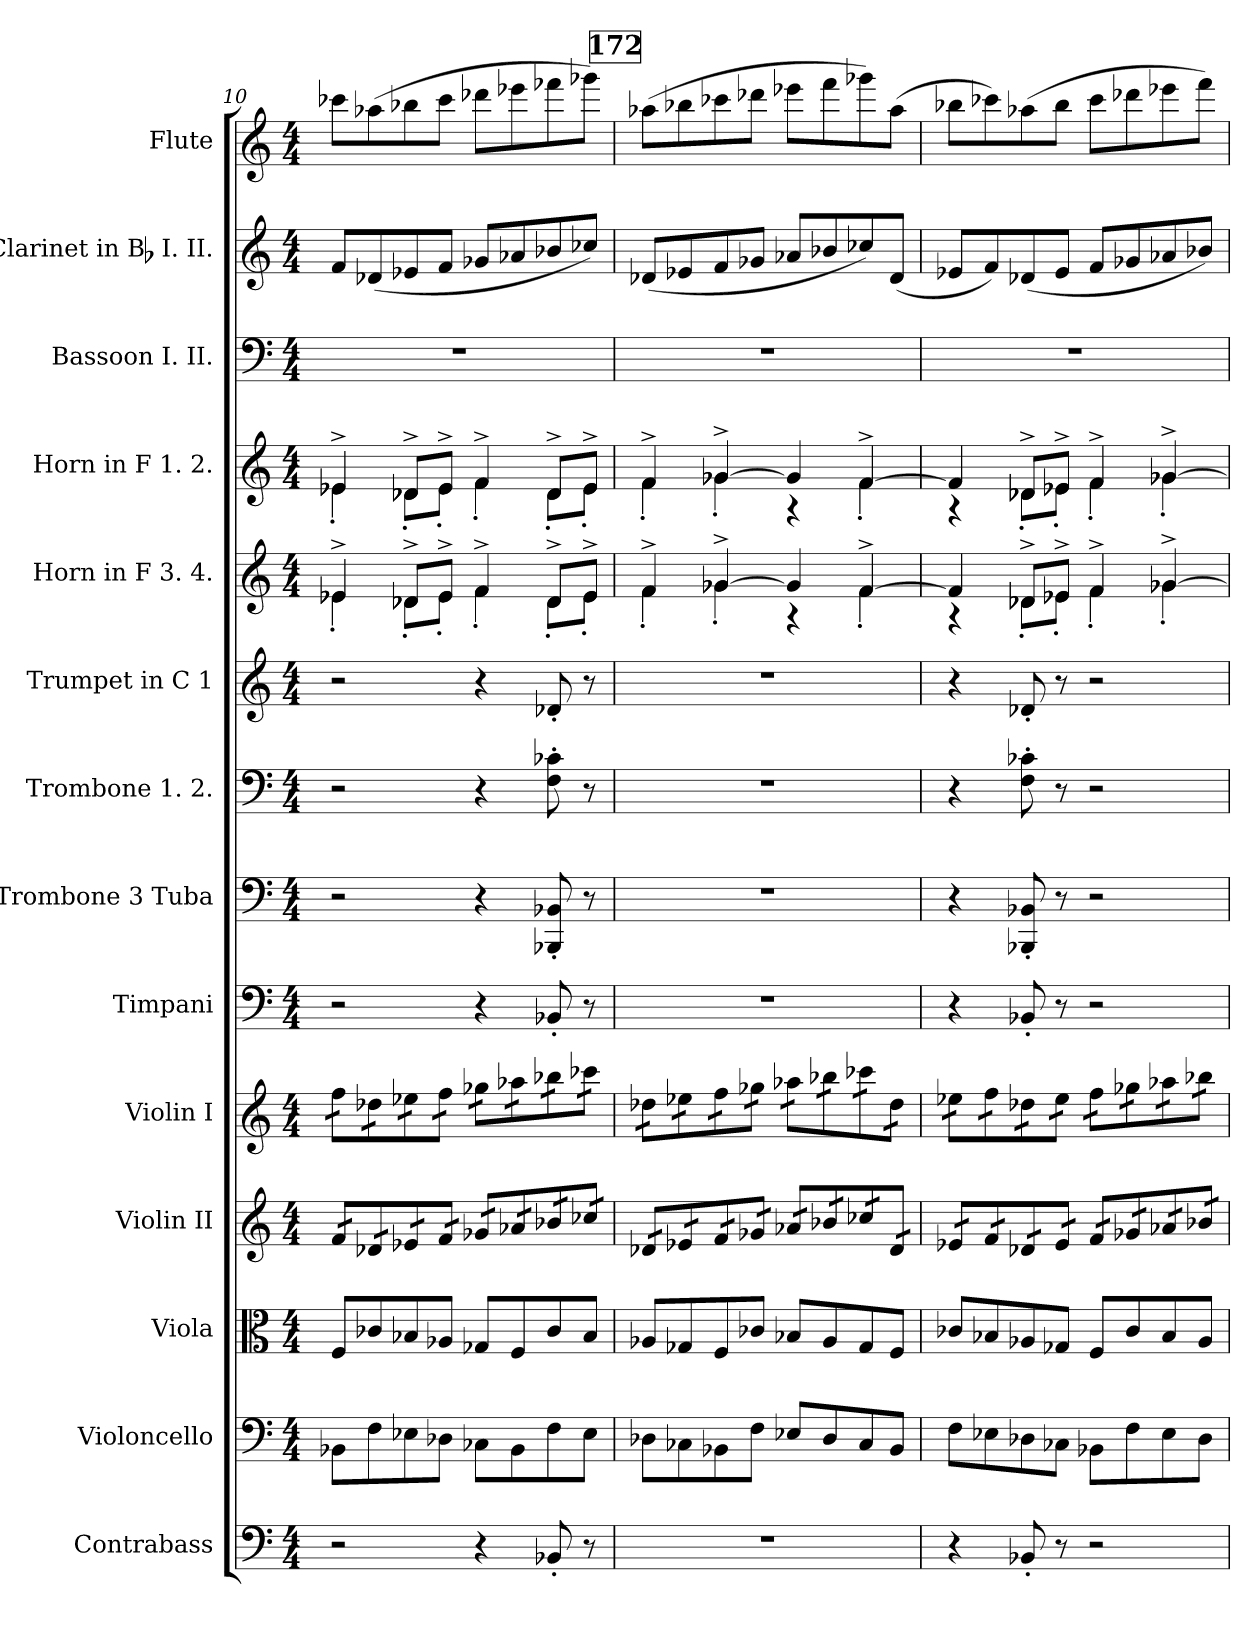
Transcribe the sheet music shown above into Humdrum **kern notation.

**kern	**kern	**kern	**kern	**kern	**kern	**kern	**kern	**kern	**kern	**kern	**kern	**kern	**kern
*part14	*part13	*part12	*part11	*part10	*part9	*part8	*part7	*part6	*part5	*part4	*part3	*part2	*part1
*staff14	*staff13	*staff12	*staff11	*staff10	*staff9	*staff8	*staff7	*staff6	*staff5	*staff4	*staff3	*staff2	*staff1
*I"Contrabass	*I"Violoncello	*I"Viola	*I"Violin II	*I"Violin I	*I"Timpani	*I"Trombone 3 Tuba	*I"Trombone 1. 2.	*I"Trumpet in C 1	*I"Horn in F 3. 4.	*I"Horn in F 1. 2.	*I"Bassoon I. II.	*I"Clarinet in Bb I. II.	*I"Flute
*I'Cb.	*I'Vc.	*I'Vla.	*I'Vln. II	*I'Vln. I	*I'Timp.	*	*	*	*	*	*I'Bsn.	*I'Cl.	*I'Fl.
*clefF4	*clefF4	*clefC3	*clefG2	*clefG2	*clefF4	*clefF4	*clefF4	*clefG2	*clefG2	*clefG2	*clefF4	*clefG2	*clefG2
*ITrd7c12	*	*	*	*	*	*	*	*	*	*	*	*	*
*k[]	*k[]	*k[]	*k[]	*k[]	*k[]	*k[]	*k[]	*k[]	*k[]	*k[]	*k[]	*k[]	*k[]
*M4/4	*M4/4	*M4/4	*M4/4	*M4/4	*M4/4	*M4/4	*M4/4	*M4/4	*M4/4	*M4/4	*M4/4	*M4/4	*M4/4
=10	=10	=10	=10	=10	=10	=10	=10	=10	=10	=10	=10	=10	=10
*	*	*	*	*	*	*	*	*	*^	*^	*	*	*
*	*	*	*tremolo	*	*	*	*	*	*	*	*	*	*	*	*
*	*	*	*	*tremolo	*	*	*	*	*	*	*	*	*	*	*
2r	8BB-XL	8FL	16fLL	16ffLL	2r	2r	2r	2r	4e-X^	4e-X'	4e-X^	4e-X'	1r	8fL	8ccc-XL
.	.	.	16f	16ff	.	.	.	.	.	.	.	.	.	.	.
.	8F	8c-X	16d-X	16dd-X	.	.	.	.	.	.	.	.	.	(8d-X	(8aa-X
.	.	.	16d-X	16dd-X	.	.	.	.	.	.	.	.	.	.	.
.	8E-X	8B-X	16e-X	16ee-X	.	.	.	.	8d-X^L	8d-X'L	8d-X^L	8d-X'L	.	8e-X	8bb-X
.	.	.	16e-X	16ee-X	.	.	.	.	.	.	.	.	.	.	.
.	8D-XJ	8A-XJ	16f	16ff	.	.	.	.	8e-^J	8e-'J	8e-^J	8e-'J	.	8fJ	8ccc-J
.	.	.	16fJJ	16ffJJ	.	.	.	.	.	.	.	.	.	.	.
4r	8C-XL	8G-XL	16g-XLL	16gg-XLL	4r	4r	4r	4r	4f^	4f'	4f^	4f'	.	8g-XL	8ddd-XL
.	.	.	16g-X	16gg-X	.	.	.	.	.	.	.	.	.	.	.
.	8BB-	8F	16a-X	16aa-X	.	.	.	.	.	.	.	.	.	8a-X	8eee-X
.	.	.	16a-X	16aa-X	.	.	.	.	.	.	.	.	.	.	.
8BBB-X'	8F	8c-	16b-X	16bb-X	8BB-X'	8BBB-X' 8BB-X'	8F' 8c-X'	8d-X'	8d-^L	8d-'L	8d-^L	8d-'L	.	8b-X	8fff-X
.	.	.	16b-X	16bb-X	.	.	.	.	.	.	.	.	.	.	.
8r	8E-J	8B-J	16cc-X	16ccc-X	8r	8r	8r	8r	8e-^J	8e-'J	8e-^J	8e-'J	.	8cc-XJ)	8ggg-XJ)
.	.	.	16cc-XJJ	16ccc-XJJ	.	.	.	.	.	.	.	.	.	.	.
!!LO:REH:place=s1:t=172
=11	=11	=11	=11	=11	=11	=11	=11	=11	=11	=11	=11	=11	=11	=11	=11
1r	8D-XL	8A-XL	16d-XLL	16dd-XLL	1r	1r	1r	1r	4f^	4f'	4f^	4f'	1r	(8d-XL	(8aa-XL
.	.	.	16d-X	16dd-X	.	.	.	.	.	.	.	.	.	.	.
.	8C-X	8G-X	16e-X	16ee-X	.	.	.	.	.	.	.	.	.	8e-X	8bb-X
.	.	.	16e-X	16ee-X	.	.	.	.	.	.	.	.	.	.	.
.	8BB-X	8F	16f	16ff	.	.	.	.	[4g-X^	4g-X'	[4g-X^	4g-X'	.	8f	8ccc-X
.	.	.	16f	16ff	.	.	.	.	.	.	.	.	.	.	.
.	8FJ	8c-XJ	16g-X	16gg-X	.	.	.	.	.	.	.	.	.	8g-XJ	8ddd-XJ
.	.	.	16g-XJJ	16gg-XJJ	.	.	.	.	.	.	.	.	.	.	.
.	8E-XL	8B-XL	16a-XLL	16aa-XLL	.	.	.	.	4g-]	4r	4g-]	4r	.	8a-XL	8eee-XL
.	.	.	16a-X	16aa-X	.	.	.	.	.	.	.	.	.	.	.
.	8D-	8A-	16b-X	16bb-X	.	.	.	.	.	.	.	.	.	8b-X	8fff
.	.	.	16b-X	16bb-X	.	.	.	.	.	.	.	.	.	.	.
.	8C-	8G-	16cc-X	16ccc-X	.	.	.	.	[4f^	4f'	[4f^	4f'	.	8cc-X)	8ggg-X)
.	.	.	16cc-X	16ccc-X	.	.	.	.	.	.	.	.	.	.	.
.	8BB-J	8FJ	16d-	16dd-	.	.	.	.	.	.	.	.	.	(8d-J	(8aa-J
.	.	.	16d-JJ	16dd-JJ	.	.	.	.	.	.	.	.	.	.	.
=12	=12	=12	=12	=12	=12	=12	=12	=12	=12	=12	=12	=12	=12	=12	=12
4r	8FL	8c-XL	16e-XLL	16ee-XLL	4r	4r	4r	4r	4f]	4r	4f]	4r	1r	8e-XL	8bb-XL
.	.	.	16e-X	16ee-X	.	.	.	.	.	.	.	.	.	.	.
.	8E-X	8B-X	16f	16ff	.	.	.	.	.	.	.	.	.	8f)	8ccc-X)
.	.	.	16f	16ff	.	.	.	.	.	.	.	.	.	.	.
8BBB-X'	8D-X	8A-X	16d-X	16dd-X	8BB-X'	8BBB-X' 8BB-X'	8F' 8c-X'	8d-X'	8d-X^L	8d-X'L	8d-X^L	8d-X'L	.	(8d-X	(8aa-X
.	.	.	16d-X	16dd-X	.	.	.	.	.	.	.	.	.	.	.
8r	8C-XJ	8G-XJ	16e-	16ee-	8r	8r	8r	8r	8e-X^J	8e-X'J	8e-X^J	8e-X'J	.	8e-J	8bb-J
.	.	.	16e-JJ	16ee-JJ	.	.	.	.	.	.	.	.	.	.	.
2r	8BB-XL	8FL	16fLL	16ffLL	2r	2r	2r	2r	4f^	4f'	4f^	4f'	.	8fL	8ccc-L
.	.	.	16f	16ff	.	.	.	.	.	.	.	.	.	.	.
.	8F	8c-	16g-X	16gg-X	.	.	.	.	.	.	.	.	.	8g-X	8ddd-X
.	.	.	16g-X	16gg-X	.	.	.	.	.	.	.	.	.	.	.
.	8E-	8B-	16a-X	16aa-X	.	.	.	.	[4g-X^	4g-X'	[4g-X^	4g-X'	.	8a-X	8eee-X
.	.	.	16a-X	16aa-X	.	.	.	.	.	.	.	.	.	.	.
.	8D-J	8A-J	16b-X	16bb-X	.	.	.	.	.	.	.	.	.	8b-XJ)	8fffJ)
.	.	.	16b-XJJ	16bb-XJJ	.	.	.	.	.	.	.	.	.	.	.
*	*	*	*	*Xtremolo	*	*	*	*	*	*	*	*	*	*	*
*	*	*	*Xtremolo	*	*	*	*	*	*	*	*	*	*	*	*
*	*	*	*	*	*	*	*	*	*v	*v	*	*	*	*	*
*	*	*	*	*	*	*	*	*	*	*v	*v	*	*	*
=	=	=	=	=	=	=	=	=	=	=	=	=	=
*-	*-	*-	*-	*-	*-	*-	*-	*-	*-	*-	*-	*-	*-
